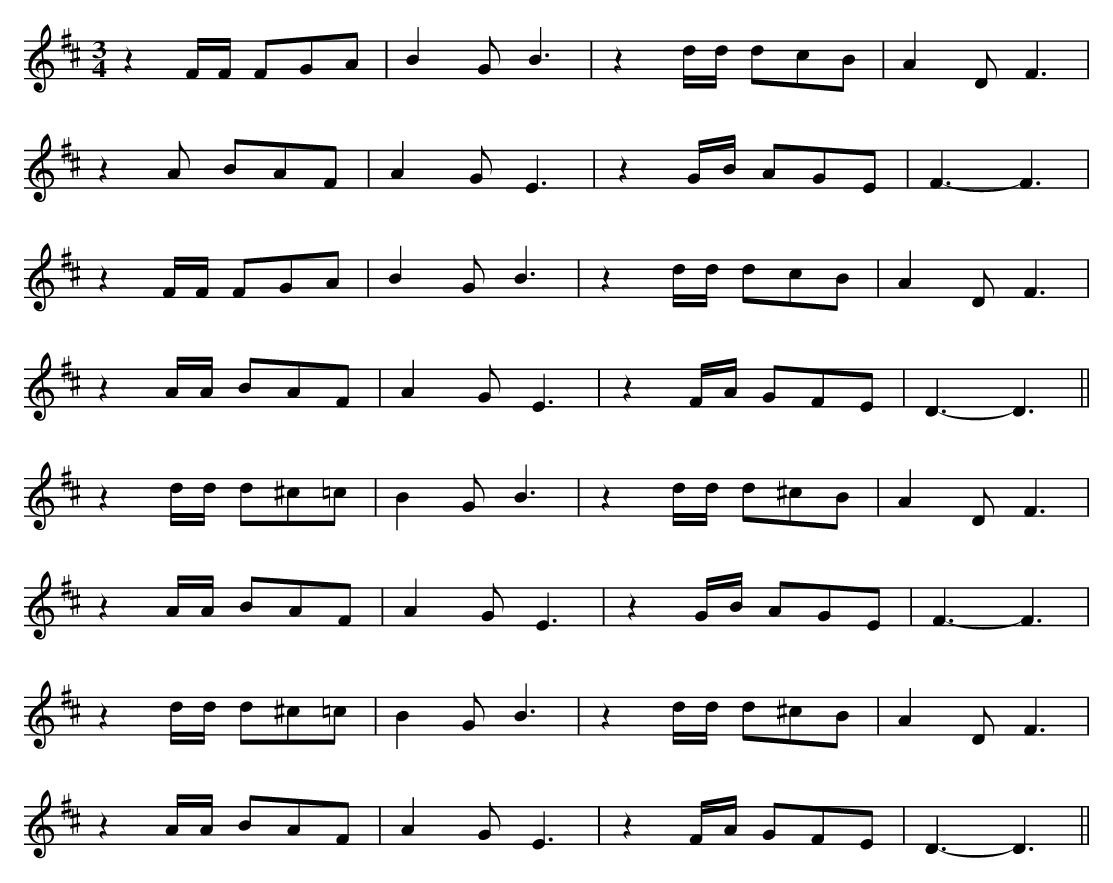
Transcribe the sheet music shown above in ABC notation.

X:1
M:3/4
K:D
z2 F/F/ FGA|B2G B3|z2d/d/ dcB|A2D F3|
z2 A BAF|A2G E3|z2 G/B/ AGE|F3- F3|
z2 F/F/ FGA|B2G B3|z2d/d/ dcB|A2D F3|
z2 A/A/ BAF|A2G E3|z2F/A/ GFE|D3- D3||
z2 d/d/ d^c=c|B2G B3|z2d/d/ d^cB|A2D F3|
z2 A/A/ BAF|A2G E3|z2G/B/ AGE|F3- F3|
z2 d/d/ d^c=c|B2G B3|z2 d/d/ d^cB|A2D F3|
z2 A/A/ BAF|A2G E3|z2F/A/ GFE|D3- D3||
